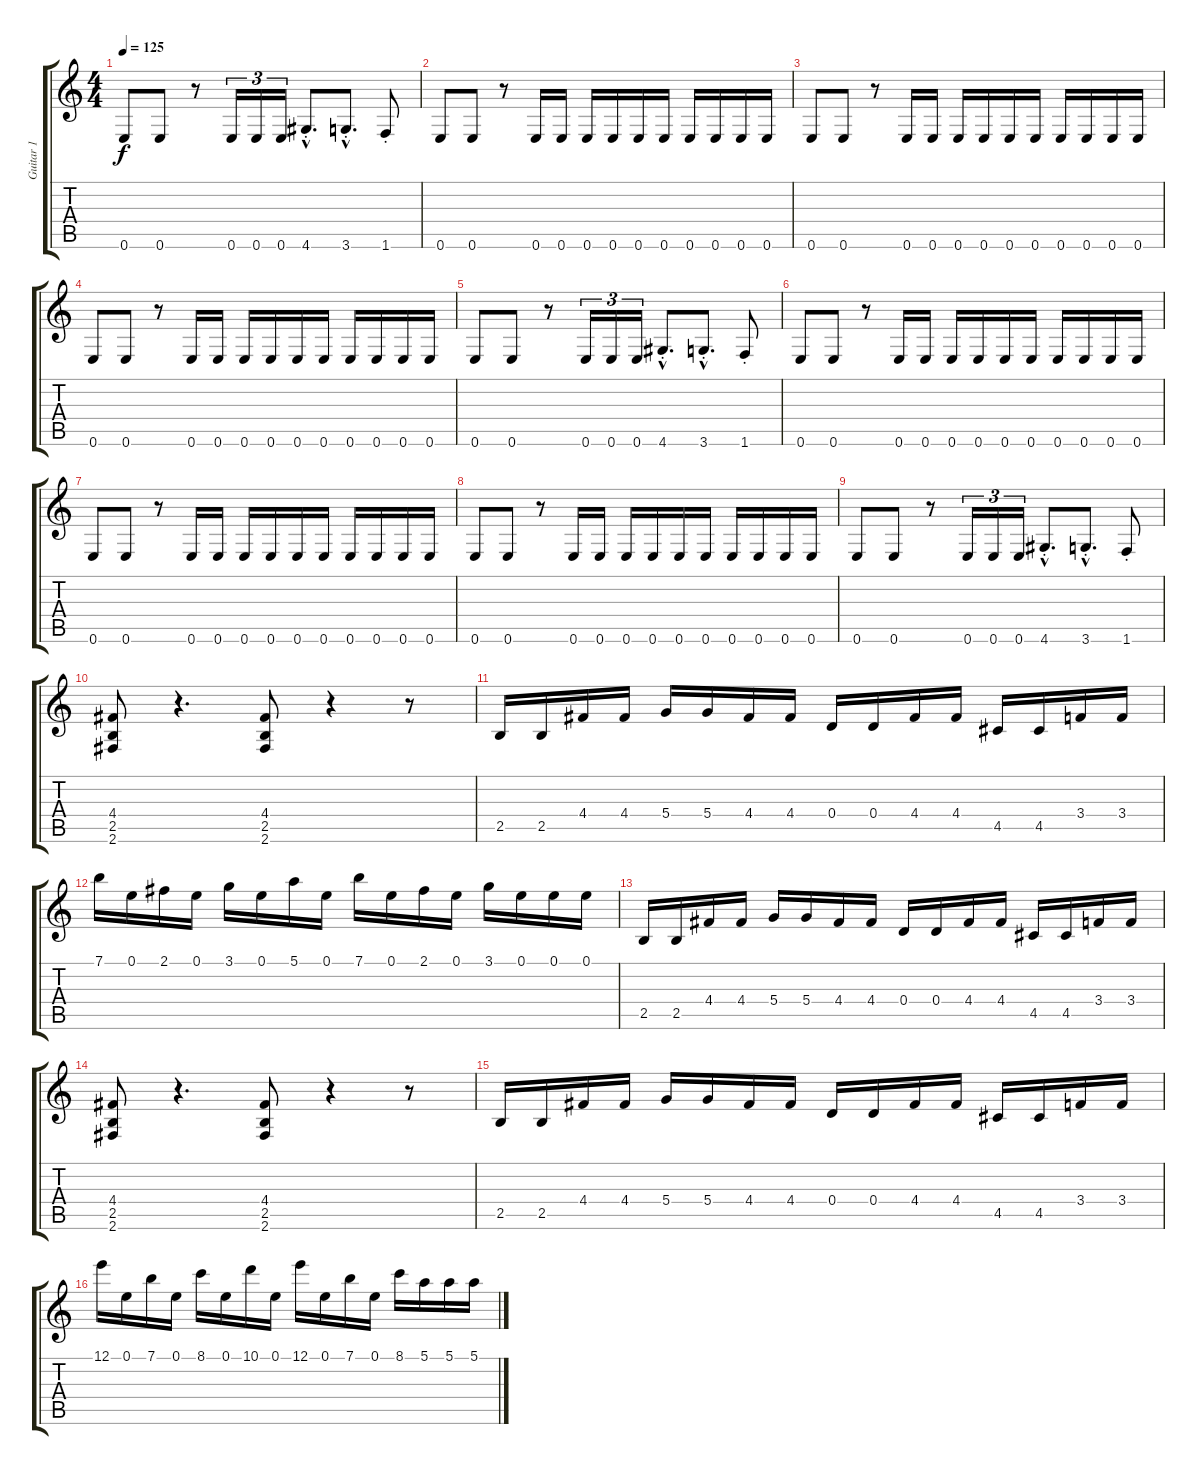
\track ("Guitar 1" "Guitar 1") {instrument distortionguitar}
\staff {score tabs}
\tuning (E4 B3 G3 D3 A2 E2) {hide}
\ts (4 4)
\tempo 125
\clef g2
\ks c
0.6.8{dy f} 0.6.8 r.8 0.6.16{tu (3 2)} 0.6.16{tu (3 2)} 0.6.16{tu (3 2)} 4.6{hac st}.8{d} 3.6{hac st}.8{d} 1.6{st}.8 |
0.6.8 0.6.8 r.8 0.6.16 0.6.16 0.6.16 0.6.16 0.6.16 0.6.16 0.6.16 0.6.16 0.6.16 0.6.16 |
0.6.8 0.6.8 r.8 0.6.16 0.6.16 0.6.16 0.6.16 0.6.16 0.6.16 0.6.16 0.6.16 0.6.16 0.6.16 |
0.6.8 0.6.8 r.8 0.6.16 0.6.16 0.6.16 0.6.16 0.6.16 0.6.16 0.6.16 0.6.16 0.6.16 0.6.16 |
0.6.8 0.6.8 r.8 0.6.16{tu (3 2)} 0.6.16{tu (3 2)} 0.6.16{tu (3 2)} 4.6{hac st}.8{d} 3.6{hac st}.8{d} 1.6{st}.8 |
0.6.8 0.6.8 r.8 0.6.16 0.6.16 0.6.16 0.6.16 0.6.16 0.6.16 0.6.16 0.6.16 0.6.16 0.6.16 |
0.6.8 0.6.8 r.8 0.6.16 0.6.16 0.6.16 0.6.16 0.6.16 0.6.16 0.6.16 0.6.16 0.6.16 0.6.16 |
0.6.8 0.6.8 r.8 0.6.16 0.6.16 0.6.16 0.6.16 0.6.16 0.6.16 0.6.16 0.6.16 0.6.16 0.6.16 |
0.6.8 0.6.8 r.8 0.6.16{tu (3 2)} 0.6.16{tu (3 2)} 0.6.16{tu (3 2)} 4.6{hac st}.8{d} 3.6{hac st}.8{d} 1.6{st}.8 |
(4.4 2.5 2.6).8 r.4{d} (4.4 2.5 2.6).8 r.4 r.8 |
2.5.16 2.5.16 4.4.16 4.4.16 5.4.16 5.4.16 4.4.16 4.4.16 0.4.16 0.4.16 4.4.16 4.4.16 4.5.16 4.5.16 3.4.16 3.4.16 |
7.1.16 0.1.16 2.1.16 0.1.16 3.1.16 0.1.16 5.1.16 0.1.16 7.1.16 0.1.16 2.1.16 0.1.16 3.1.16 0.1.16 0.1.16 0.1.16 |
2.5.16 2.5.16 4.4.16 4.4.16 5.4.16 5.4.16 4.4.16 4.4.16 0.4.16 0.4.16 4.4.16 4.4.16 4.5.16 4.5.16 3.4.16 3.4.16 |
(4.4 2.5 2.6).8 r.4{d} (4.4 2.5 2.6).8 r.4 r.8 |
2.5.16 2.5.16 4.4.16 4.4.16 5.4.16 5.4.16 4.4.16 4.4.16 0.4.16 0.4.16 4.4.16 4.4.16 4.5.16 4.5.16 3.4.16 3.4.16 |
12.1.16 0.1.16 7.1.16 0.1.16 8.1.16 0.1.16 10.1.16 0.1.16 12.1.16 0.1.16 7.1.16 0.1.16 8.1.16 5.1.16 5.1.16 5.1.16
